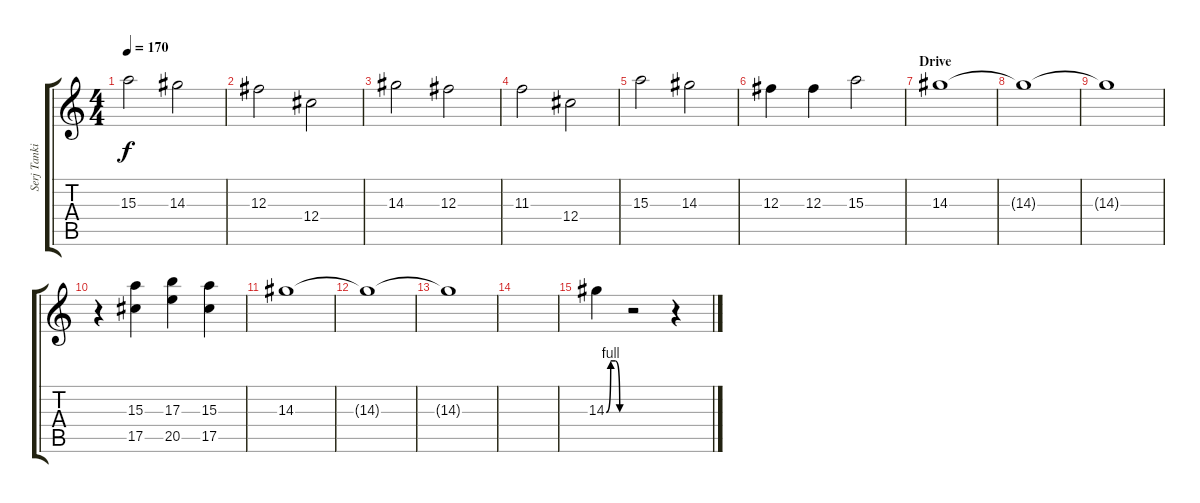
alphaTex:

\track ("Serj Tankian-voice" "Serj Tanki") {instrument acousticguitarsteel}
\staff {score tabs}
\tuning (Eb4 Bb3 Gb3 Db3 Ab2 Db2) {hide}
\ts (4 4)
\tempo 170
\clef g2
\ks c
15.3.2{dy f} 14.3.2 |
12.3.2 12.4.2 |
14.3.2 12.3.2 |
11.3.2 12.4.2 |
15.3.2 14.3.2 |
12.3.4 12.3.4 15.3.2 |
\section ("" "Drive")
14.3.1 |
14.3{t}.1 |
14.3{t}.1 |
r.4{instrument harpsichord} (15.3 17.5).4 (17.3 20.5).4 (15.3 17.5).4 |
14.3.1{instrument overdrivenguitar} |
14.3{t}.1 |
14.3{t}.1 |
|
14.3{be (custom 0 0 15 4 30 4 45 0 60 0)}.4 r.2 r.4
